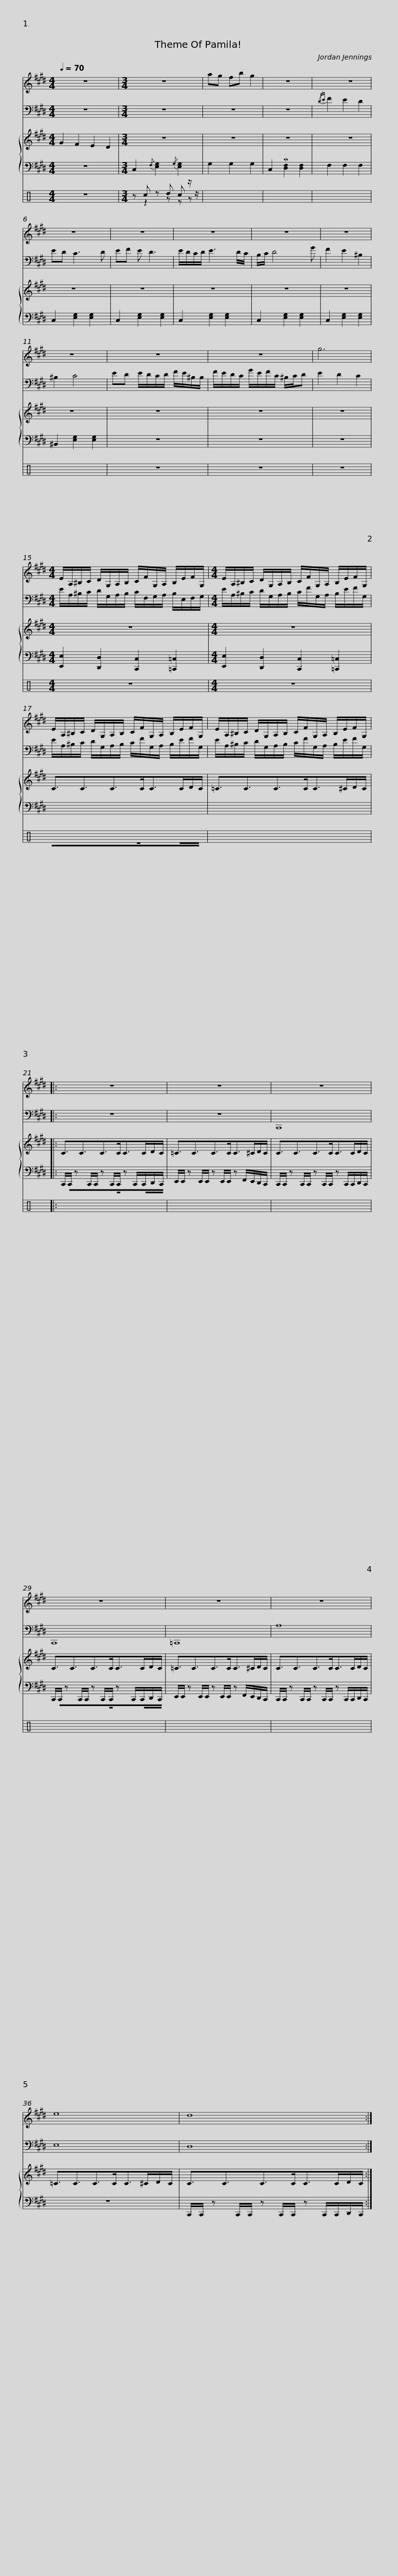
X:1
%%score 1 2 { 3 | 4 } ( 5 6 7 8 )
L:1/8
Q:1/4=70
M:4/4
I:linebreak $
K:E
V:1 treble
V:2 bass
V:3 treble
V:4 bass
V:5 perc
K:none
V:6 perc
K:none
V:7 perc
K:none
V:8 perc
K:none
V:1
 z8 |[M:3/4] z6 | ag fb g2 | z6 | z6 | %5
 z6 |$ z6 | z6 | z6 | z6 | %10
 z6 |$ z6 | z6 | g6 |$[M:4/4] E/A,/^B,/C/ D/G,/A,/B,/ C/F/G,/A,/ B,/E/F/G,/ | %15
[M:4/4] E/A,/^B,/C/ D/G,/A,/B,/ C/F/G,/A,/ B,/E/F/G,/ |$ E/A,/^B,/C/ D/G,/A,/B,/ C/F/G,/A,/ B,/E/F/G,/ | E/A,/^B,/C/ D/G,/A,/B,/ C/F/G,/A,/ B,/E/F/G,/ |$ E/A,/^B,/C/ D/G,/A,/B,/ C/F/G,/A,/ B,/E/F/G,/ | z8 |:$ %20
 z8 | z8 |$ z8 | z8 |$ E/A,/^B,/C/ D/G,/A,/B,/ C/F/G,/A,/ B,/E/F/G,/ |$ %25
 E/A,/^B,/C/ D/G,/A,/B,/ C/F/G,/A,/ B,/E/F/G,/ | z8 |$ z8 | z8 |$ z8 | %30
 z8 |$ z8 | a8 |$ g8 | f8 | %35
 e8 |$ d8 :| %37
V:2
 z8 |[M:3/4] z6 | z6 | z6 |{/DE} F2 E2 D2 | %5
 ED C3 D |$ EF E D3 | E/D/C/D/ E3 D/C/ | B,/C/ D4 G | F2 E2 ^B,2 | %10
 ^B,2 C4 |$ ED E/D/C/D/ F/E/^B,/B,/ | F/E/D/C/ G/E/F/C/ ^B,/C/D | E2 D2 C2 |$[M:4/4] E/A,/^B,/C/ D/G,/A,/B,/ C/F,/G,/A,/ B,/E,/F,/G,/ | %15
[M:4/4] E/A,/^B,/C/ D/G,/A,/B,/ C/F/G,/A,/ B,/E/F/G,/ |$ E/A,/^B,/C/ D/G,/A,/B,/ C/F/G,/A,/ B,/E/F/G,/ | E/A,/^B,/C/ D/G,/A,/B,/ C/F/G,/A,/ B,/E/F/G,/ |$ E/A,/^B,/C/ D/G,/A,/B,/ C/F/G,/A,/ B,/E/F/G,/ | z8 |:$ %20
 z8 | z8 |$ C,,8 | =C,,8 |$ C,,8 |$ %25
 =C,,8 | z8 |$ z8 | C,,8 |$ =C,,8 | %30
 A,8 |$ G,8 | A,8 |$ G,8 | F,8 | %35
 E,8 |$ D,8 :| %37
V:3
 G2 F2 E2 D2 |[M:3/4] z6 | z6 | z6 | z6 | %5
 z6 |$ z6 | z6 | z6 | z6 | %10
 z6 |$ z6 | z6 | z6 |$[M:4/4] z8 | %15
[M:4/4] z8 |$ C3/2C3/2C>CC>CD/C/ | =C3/2C3/2C>CC>^CD/C/ |$ C3/2C3/2C>CC>CD/C/ | =C3/2C3/2C>CC>^CD/C/ |:$ %20
!f! C3/2C3/2C>CC>CD/C/ | =C3/2C3/2C>CC>^CD/C/ |$ C3/2C3/2C>CC>CD/C/ | =C3/2C3/2C>CC>^CD/C/ |$ C3/2C3/2C>CC>CD/C/ |$ %25
 =C3/2C3/2C>CC>^CD/C/ | C3/2C3/2C>CC>CD/C/ |$ =C3/2C3/2C>CC>^CD/C/ | C3/2C3/2C>CC>CD/C/ |$ =C3/2C3/2C>CC>^CD/C/ | %30
 C3/2C3/2C>CC>CD/C/ |$ =C3/2C3/2C>CC>^CD/C/ | C3/2C3/2C>CC>CD/C/ |$ =C3/2C3/2C>CC>^CD/C/ | C3/2C3/2C>CC>CD/C/ | %35
 =C3/2C3/2C>CC>^CD/C/ |$ C3/2C3/2C>CC>CD/C/ :| %37
V:4
 z8 |[M:3/4] C,2{/F,} [E,G,]2{/G,} [E,G,]2 | G,2 G,2 G,2 | C,2 M[D,F,]2 [D,F,]2 | F,2 F,2 F,2 | %5
 C,2 [E,G,]2 [E,G,]2 |$ C,2 [E,G,]2 [E,G,]2 | C,2 [E,G,]2 [E,G,]2 | C,2 [E,G,]2 [E,G,]2 | C,2 [E,G,]2 [E,G,]2 | %10
 ^B,,2 [E,G,]2 [E,G,]2 |$ z6 | z6 | z6 |$[M:4/4] [E,,E,]2 [D,,D,]2 [C,,C,]2 [=C,,=C,]2 | %15
[M:4/4] [E,,E,]2 [D,,D,]2 [C,,C,]2 [=C,,=C,]2 |$ x8 | x8 |$ x8 | z8 |:$ %20
 C,,/C,,/ z C,,/C,,/ z C,,/C,,/ z C,,/C,,/D,,/C,,/ | E,,/E,,/ z E,,/E,,/ z E,,/E,,/ z F,,/E,,/D,,/C,,/ |$ C,,/C,,/ z C,,/C,,/ z C,,/C,,/ z C,,/C,,/D,,/C,,/ | E,,/E,,/ z E,,/E,,/ z E,,/E,,/ z F,,/E,,/D,,/C,,/ |$ C,,/C,,/ z C,,/C,,/ z C,,/C,,/ z C,,/C,,/D,,/C,,/ |$ %25
 E,,/E,,/ z E,,/E,,/ z E,,/E,,/ z F,,/E,,/D,,/C,,/ | C,,/C,,/ z C,,/C,,/ z C,,/C,,/ z C,,/C,,/D,,/C,,/ |$ E,,/E,,/ z E,,/E,,/ z E,,/E,,/ z F,,/E,,/D,,/C,,/ | C,,/C,,/ z C,,/C,,/ z C,,/C,,/ z C,,/C,,/D,,/C,,/ |$ E,,/E,,/ z E,,/E,,/ z E,,/E,,/ z F,,/E,,/D,,/C,,/ | %30
 C,,/C,,/ z C,,/C,,/ z C,,/C,,/ z C,,/C,,/D,,/C,,/ |$ E,,/E,,/ z E,,/E,,/ z E,,/E,,/ z F,,/E,,/D,,/C,,/ | C,,/C,,/ z C,,/C,,/ z C,,/C,,/ z C,,/C,,/D,,/C,,/ |$ z8 | C,,/C,,/ z C,,/C,,/ z C,,/C,,/ z C,,/C,,/D,,/C,,/ | %35
 z8 |$ C,,/C,,/ z C,,/C,,/ z C,,/C,,/ z C,,/C,,/D,,/C,,/ :| %37
V:5
[K:C] z8 |[M:3/4] z c z d c z/ z/ | x6 | x6 | x6 | %5
 x6 |$ x6 | x6 | x6 | x6 | %10
 x6 |$ z6 | z6 | z6 |$[M:4/4] z8 | %15
[M:4/4] z8 |$ =f3/2f3/2f>ff>^f^B/=f/ | x8 |$ =f3/2f3/2f>ff>^f^B/=f/ | =f3/2f3/2f>ff>^f^B/=f/ |:$ %20
 =f3/2f3/2f>ff>^f^B/=f/ | x8 |$ x8 | x8 |$ x8 |$ %25
 x8 | x8 |$ x8 | =f3/2f3/2f>ff>^f^B/=f/ |$ x8 | %30
 x8 |$ x8 | =f3/2f3/2f>ff>^f^B/=f/ |$ x8 | x8 | %35
 x8 |$ x8 :| %37
V:6
[K:C] x8 |[M:3/4] z z2 z z z | x6 | x6 | x6 | %5
 x6 |$ x6 | x6 | x6 | x6 | %10
 x6 |$ x6 | x6 | x6 |$[M:4/4] x8 | %15
[M:4/4] x8 |$ x8 | x8 |$ x8 | x8 |:$ %20
 f2 f2 f2 f2 | x8 |$ x8 | x8 |$ x8 |$ %25
 x8 | x8 |$ x8 | f2 f2 f2 f2 |$ x8 | %30
 x8 |$ x8 | f2 f2 f2 f2 |$ x8 | x8 | %35
 x8 |$ x8 :| %37
V:7
[K:C] x8 |[M:3/4] x6 | x6 | x6 | x6 | %5
 x6 |$ x6 | x6 | x6 | x6 | %10
 x6 |$ x6 | x6 | x6 |$[M:4/4] x8 | %15
[M:4/4] x8 |$ x8 | x8 |$ x8 | x8 |:$ %20
 x8 | x8 |$ x8 | x8 |$ x8 |$ %25
 x8 | x8 |$ x8 | d3/2d3/2 z d3/2d3/2 z |$ x8 | %30
 x8 |$ x8 | d3/2d3/2 z d3/2d3/2 z |$ x8 | x8 | %35
 x8 |$ x8 :| %37
V:8
[K:C] x8 |[M:3/4] x6 | x6 | x6 | x6 | %5
 x6 |$ x6 | x6 | x6 | x6 | %10
 x6 |$ x6 | x6 | x6 |$[M:4/4] x8 | %15
[M:4/4] x8 |$ x8 | x8 |$ x8 | x8 |:$ %20
 x8 | x8 |$ x8 | x8 |$ x8 |$ %25
 x8 | x8 |$ x8 | x8 |$ x8 | %30
 x8 |$ x8 | cc/c/ cc/c/ cc/c/ cc/c/ |$ x8 | x8 | %35
 x8 |$ x8 :| %37
